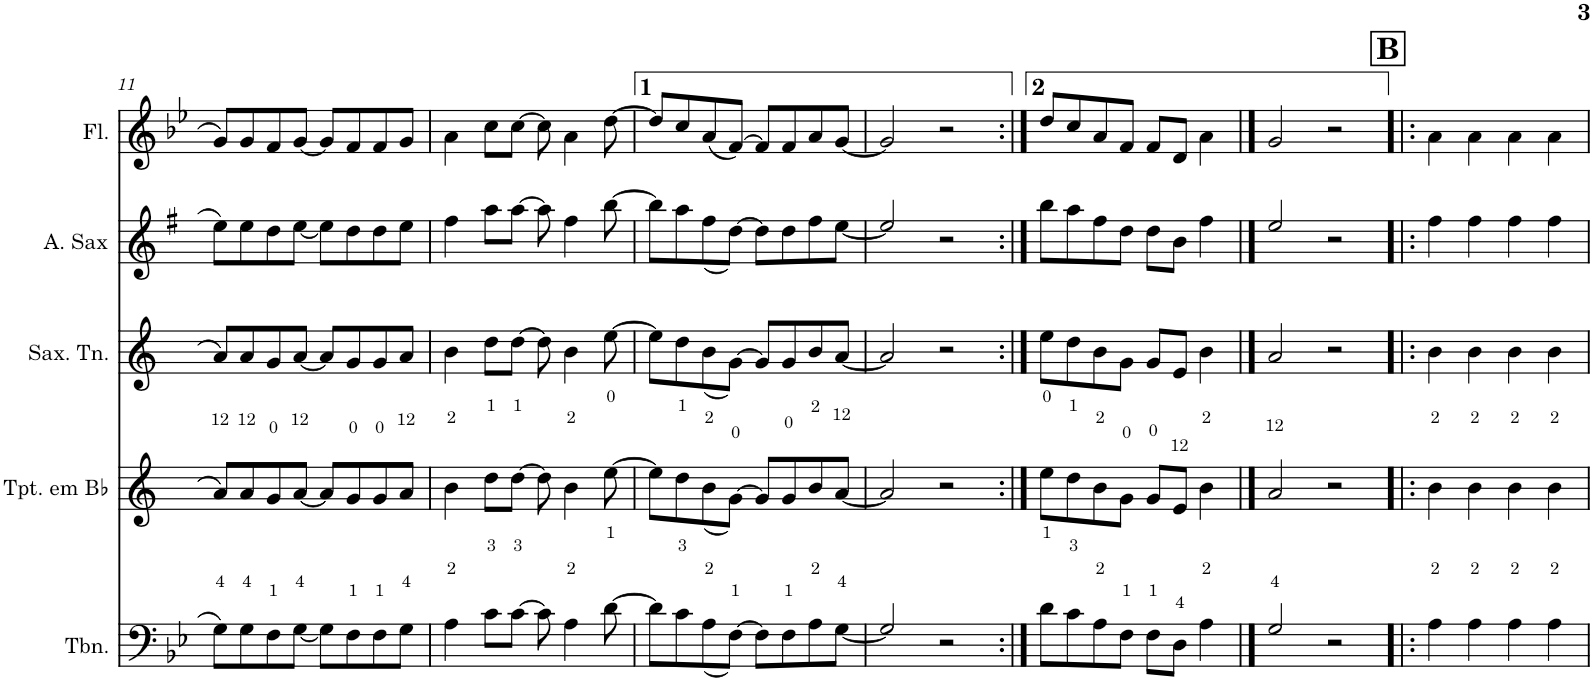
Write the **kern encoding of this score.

**kern	**kern	**kern	**kern	**kern
*part5	*part4	*part3	*part2	*part1
*staff5	*staff4	*staff3	*staff2	*staff1
*I"Trombone	*I"Trompete em Bb	*I"Saxofone Tenor	*I"Saxofone Alto	*I"Flauta Transversal
*I'Tbn.	*I'Tpt. em Bb	*I'Sax. Tn.	*	*I'Fl.
!!LO:PB:g=z
*clefF4	*clefG2	*clefG2	*clefG2	*clefG2
*	*Trd1c2	*Trd8c14	*Trd5c9	*
*k[b-e-]	*k[]	*k[]	*k[f#]	*k[b-e-]
*M4/4	*M4/4	*M4/4	*M4/4	*M4/4
=11	=11	=11	=11	=11
8G\L	8a/L	8a/L	8ee\L	8g/L
8G\	8a/	8a/	8ee\	8g/
8F\	8g/	8g/	8dd\	8f/
[<8G\J	[<8a/J	[<8a/J	[<8ee\J	[<8g/J
8G\L]	8a/L]	8a/L]	8ee\L]	8g/L]
8F\	8g/	8g/	8dd\	8f/
8F\	8g/	8g/	8dd\	8f/
8G\J	8a/J	8a/J	8ee\J	8g/J
=12	=12	=12	=12	=12
4A\	4b\	4b\	4ff#\	4a\
8c\L	8dd\L	8dd\L	8aa\L	8cc\L
[>8c\J	[>8dd\J	[>8dd\J	[>8aa\J	[>8cc\J
8c\]	8dd\]	8dd\]	8aa\]	8cc\]
4A\	4b\	4b\	4ff#\	4a\
[>8d\	[>8ee\	[>8ee\	[>8bb\	[>8dd\
=13	=13	=13	=13	=13
8d\L]	8ee\L]	8ee\L]	8bb\L]	8dd/L]
8c\	8dd\	8dd\	8aa\	8cc/
(<8A\	(<8b\	(<8b\	(<8ff#\	(<8a/
[>8F\J)	[>8g\J)	[>8g\J)	[>8dd\J)	[>8f/J)
8F\L]	8g/L]	8g/L]	8dd\L]	8f/L]
8F\	8g/	8g/	8dd\	8f/
8A\	8b/	8b/	8ff#\	8a/
[<8G\J	[<8a/J	[<8a/J	[<8ee\J	[<8g/J
=14	=14	=14	=14	=14
2G/]	2a/]	2a/]	2ee/]	2g/]
2r	2r	2r	2r	2r
=15:|!	=15:|!	=15:|!	=15:|!	=15:|!
8d\L	8ee\L	8ee\L	8bb\L	8dd/L
8c\	8dd\	8dd\	8aa\	8cc/
8A\	8b\	8b\	8ff#\	8a/
8F\J	8g\J	8g\J	8dd\J	8f/J
8F\L	8g/L	8g/L	8dd\L	8f/L
8D\J	8e/J	8e/J	8b\J	8d/J
4A\	4b\	4b\	4ff#\	4a\
==16	==16	==16	==16	==16
2G/	2a/	2a/	2ee/	2g/
2r	2r	2r	2r	2r
!!LO:REH:place=s1:a:B:cj:fs=14:t=B
=17!|:	=17!|:	=17!|:	=17!|:	=17!|:
4A\	4b\	4b\	4ff#\	4a\
4A\	4b\	4b\	4ff#\	4a\
4A\	4b\	4b\	4ff#\	4a\
4A\	4b\	4b\	4ff#\	4a\
=	=	=	=	=
*-	*-	*-	*-	*-
